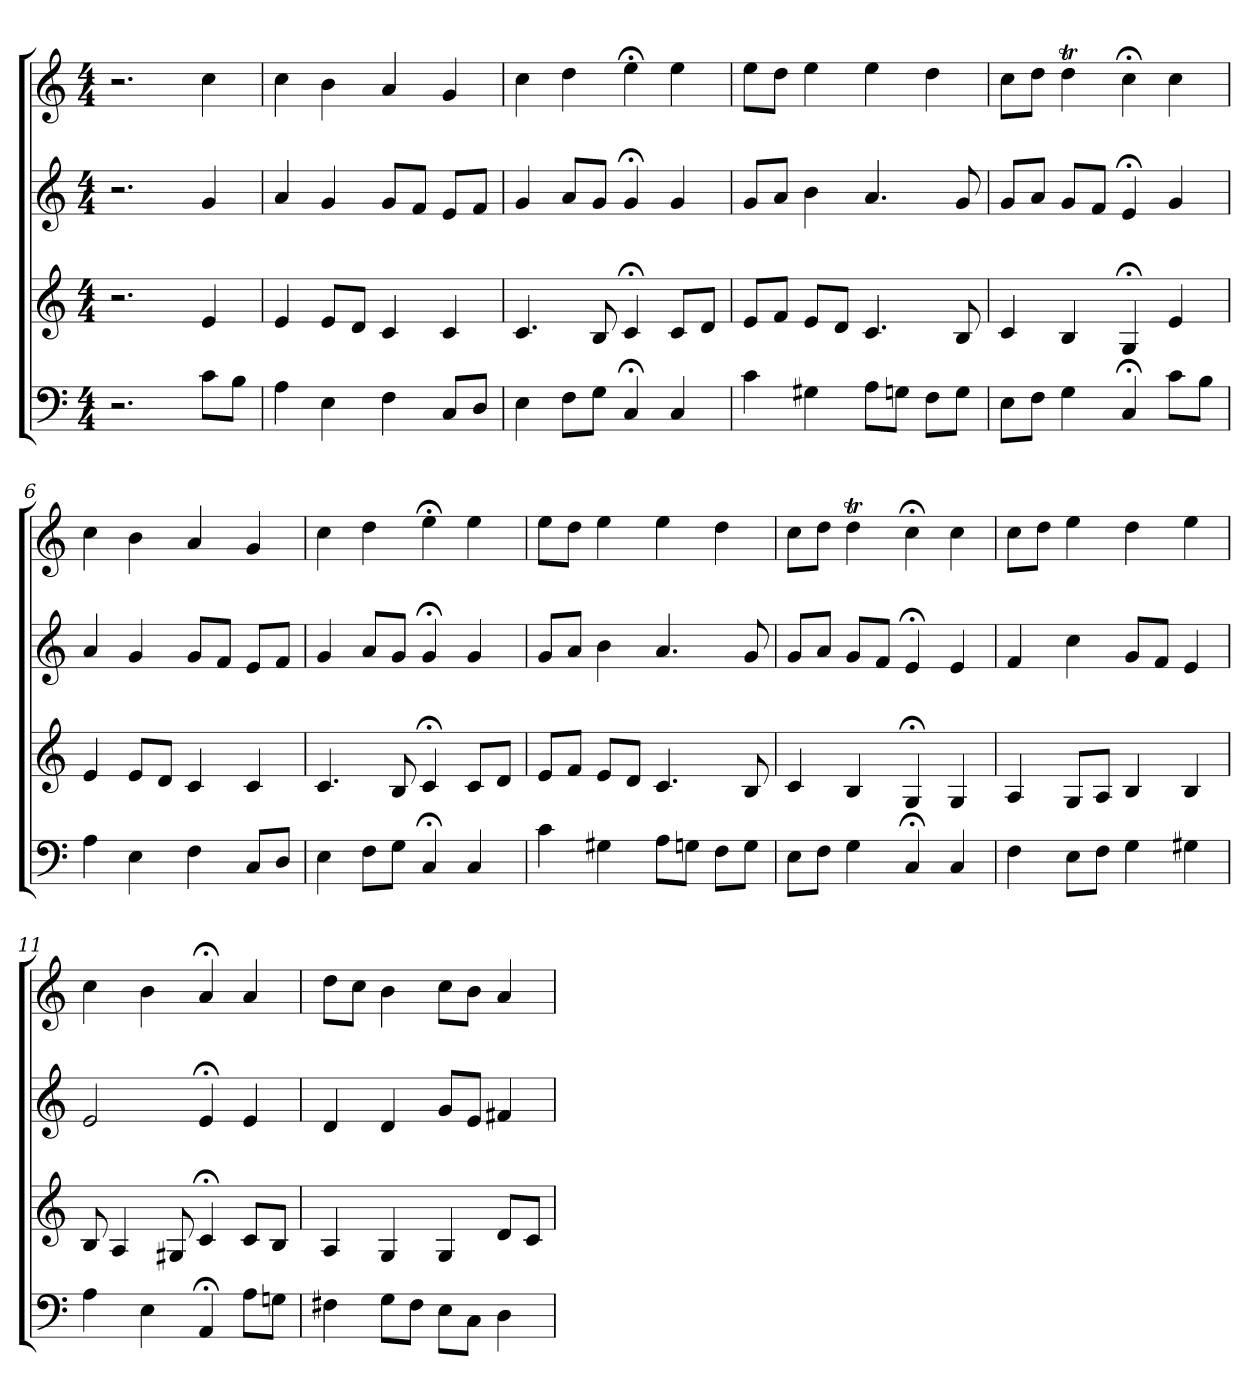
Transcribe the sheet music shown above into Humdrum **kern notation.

**kern	**kern	**kern	**kern
*part4	*part3	*part2	*part1
*staff4	*staff3	*staff2	*staff1
*clefF4	*clefG2	*clefG2	*clefG2
*M4/4	*M4/4	*M4/4	*M4/4
=1	=1	=1	=1
2.r	2.r	2.r	2.r
8c\L	4e	4g	4cc
8B\J	.	.	.
=2	=2	=2	=2
4A	4e	4a	4cc
4E	8e/L	4g	4b
.	8d/J	.	.
4F	4c	8g/L	4a
.	.	8f/J	.
8C/L	4c	8e/L	4g
8D/J	.	8f/J	.
=3	=3	=3	=3
4E	4.c	4g	4cc
8F\L	.	8a/L	4dd
8G\J	8B	8g/J	.
4C;<	4c;<	4g;<	4ee;<
4C	8c/L	4g	4ee
.	8d/J	.	.
=4	=4	=4	=4
4c	8e/L	8g/L	8ee\L
.	8f/J	8a/J	8dd\J
4G#X	8e/L	4b	4ee
.	8d/J	.	.
8A\L	4.c	4.a	4ee
8Gn\J	.	.	.
8F\L	.	.	4dd
8G\J	8B	8g	.
=5	=5	=5	=5
8E\L	4c	8g/L	8cc\L
8F\J	.	8a/J	8dd\J
4G	4B	8g/L	4ddT
.	.	8f/J	.
4C;<	4G;<	4e;<	4cc;<
8c\L	4e	4g	4cc
8B\J	.	.	.
=6	=6	=6	=6
4A	4e	4a	4cc
4E	8e/L	4g	4b
.	8d/J	.	.
4F	4c	8g/L	4a
.	.	8f/J	.
8C/L	4c	8e/L	4g
8D/J	.	8f/J	.
=7	=7	=7	=7
4E	4.c	4g	4cc
8F\L	.	8a/L	4dd
8G\J	8B	8g/J	.
4C;<	4c;<	4g;<	4ee;<
4C	8c/L	4g	4ee
.	8d/J	.	.
=8	=8	=8	=8
4c	8e/L	8g/L	8ee\L
.	8f/J	8a/J	8dd\J
4G#X	8e/L	4b	4ee
.	8d/J	.	.
8A\L	4.c	4.a	4ee
8Gn\J	.	.	.
8F\L	.	.	4dd
8G\J	8B	8g	.
=9	=9	=9	=9
8E\L	4c	8g/L	8cc\L
8F\J	.	8a/J	8dd\J
4G	4B	8g/L	4ddT
.	.	8f/J	.
4C;<	4G;<	4e;<	4cc;<
4C	4G	4e	4cc
=10	=10	=10	=10
4F	4A	4f	8cc\L
.	.	.	8dd\J
8E\L	8G/L	4cc	4ee
8F\J	8A/J	.	.
4G	4B	8g/L	4dd
.	.	8f/J	.
4G#X	4B	4e	4ee
=11	=11	=11	=11
4A	8B	2e	4cc
.	4A	.	.
4E	.	.	4b
.	8G#X	.	.
4AA;<	4c;<	4e;<	4a;<
8A\L	8c/L	4e	4a
8Gn\J	8B/J	.	.
=12	=12	=12	=12
4F#X	4A	4d	8dd\L
.	.	.	8cc\J
8G\L	4G	4d	4b
8F#\J	.	.	.
8E\L	4G	8g/L	8cc\L
8C\J	.	8e/J	8b\J
4D	8d/L	4f#X	4a
.	8c/J	.	.
=	=	=	=
*-	*-	*-	*-
